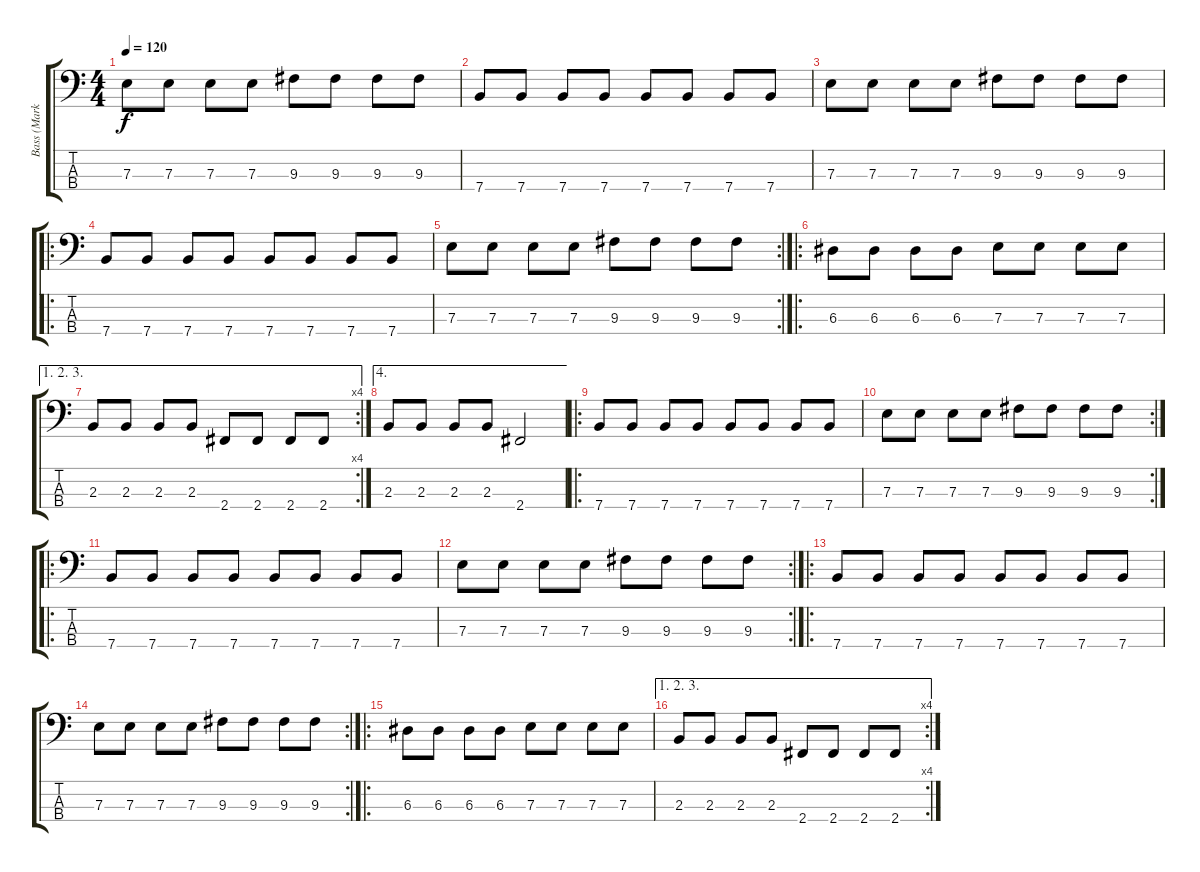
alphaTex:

\track ("Bass (Mark Hoppus)" "Bass (Mark") {instrument electricbasspick}
\staff {score tabs}
\tuning (G2 D2 A1 E1) {hide}
\ts (4 4)
\tempo 120
\clef f4
\ks c
7.3.8{dy f} 7.3.8 7.3.8 7.3.8 9.3.8 9.3.8 9.3.8 9.3.8 |
7.4.8 7.4.8 7.4.8 7.4.8 7.4.8 7.4.8 7.4.8 7.4.8 |
7.3.8 7.3.8 7.3.8 7.3.8 9.3.8 9.3.8 9.3.8 9.3.8 |
\ro
7.4.8 7.4.8 7.4.8 7.4.8 7.4.8 7.4.8 7.4.8 7.4.8 |
\rc 2
7.3.8 7.3.8 7.3.8 7.3.8 9.3.8 9.3.8 9.3.8 9.3.8 |
\ro
6.3.8 6.3.8 6.3.8 6.3.8 7.3.8 7.3.8 7.3.8 7.3.8 |
\ae (1 2 3)
\rc 4
2.3.8 2.3.8 2.3.8 2.3.8 2.4.8 2.4.8 2.4.8 2.4.8 |
\ae 4
2.3.8 2.3.8 2.3.8 2.3.8 2.4.2 |
\ro
7.4.8 7.4.8 7.4.8 7.4.8 7.4.8 7.4.8 7.4.8 7.4.8 |
\rc 2
7.3.8 7.3.8 7.3.8 7.3.8 9.3.8 9.3.8 9.3.8 9.3.8 |
\ro
7.4.8 7.4.8 7.4.8 7.4.8 7.4.8 7.4.8 7.4.8 7.4.8 |
\rc 2
7.3.8 7.3.8 7.3.8 7.3.8 9.3.8 9.3.8 9.3.8 9.3.8 |
\ro
7.4.8 7.4.8 7.4.8 7.4.8 7.4.8 7.4.8 7.4.8 7.4.8 |
\rc 2
7.3.8 7.3.8 7.3.8 7.3.8 9.3.8 9.3.8 9.3.8 9.3.8 |
\ro
6.3.8 6.3.8 6.3.8 6.3.8 7.3.8 7.3.8 7.3.8 7.3.8 |
\ae (1 2 3)
\rc 4
2.3.8 2.3.8 2.3.8 2.3.8 2.4.8 2.4.8 2.4.8 2.4.8
